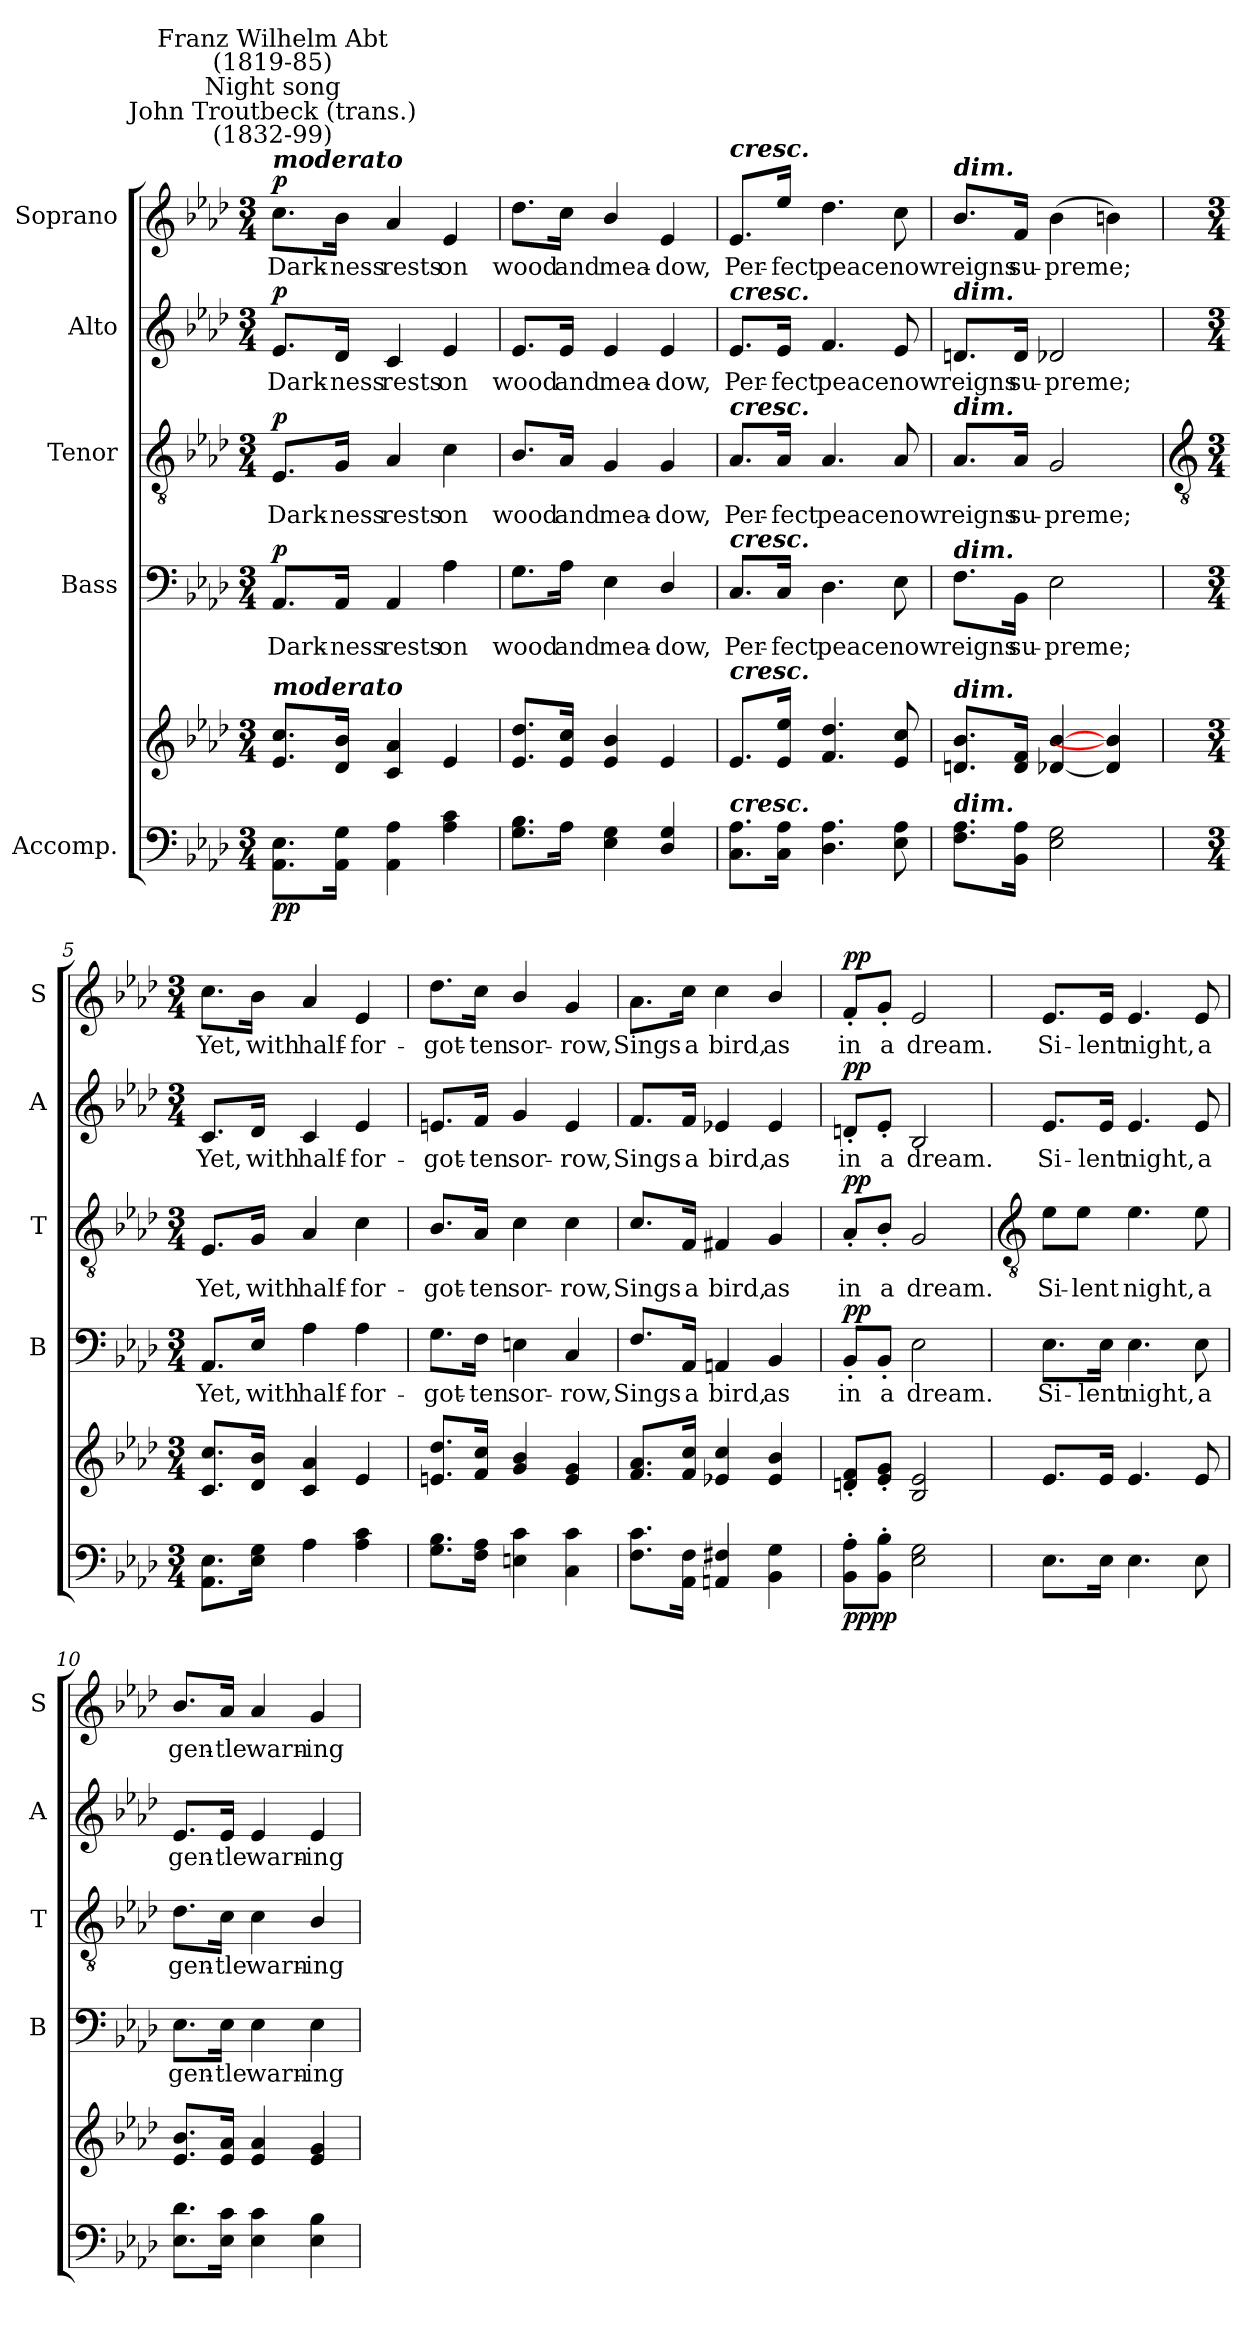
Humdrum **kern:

**kern	**kern	**dynam	**kern	**text	**dynam	**kern	**text	**dynam	**kern	**text	**dynam	**kern	**text	**dynam
*part5	*part5	*part5	*part4	*part4	*part4	*part3	*part3	*part3	*part2	*part2	*part2	*part1	*part1	*part1
*staff6	*staff5	*staff5/6	*staff4	*staff4	*staff4	*staff3	*staff3	*staff3	*staff2	*staff2	*staff2	*staff1	*staff1	*staff1
*I"Accomp.	*	*	*I"Bass	*	*	*I"Tenor	*	*	*I"Alto	*	*	*I"Soprano	*	*
*	*	*	*I'B	*	*	*I'T	*	*	*I'A	*	*	*I'S	*	*
*clefF4	*clefG2	*	*clefF4	*	*	*clefGv2	*	*	*clefG2	*	*	*clefG2	*	*
*k[b-e-a-d-]	*k[b-e-a-d-]	*	*k[b-e-a-d-]	*	*	*k[b-e-a-d-]	*	*	*k[b-e-a-d-]	*	*	*k[b-e-a-d-]	*	*
*A-:	*A-:	*	*A-:	*	*	*A-:	*	*	*A-:	*	*	*A-:	*	*
*M3/4	*M3/4	*	*M3/4	*	*	*M3/4	*	*	*M3/4	*	*	*M3/4	*	*
*MM60	*MM60	*	*MM60	*	*	*MM60	*	*	*MM60	*	*	*MM60	*	*
=1	=1	=1	=1	=1	=1	=1	=1	=1	=1	=1	=1	=1	=1	=1
!	!	!	!	!	!	!	!	!	!	!	!	!LO:TX:a:Bi:t=moderato	!	!
!	!	!	!	!	!	!	!	!	!	!	!	!LO:TX:a:cj:t=John Troutbeck (trans.)\n(1832-99)	!	!
!	!	!	!	!	!	!	!	!	!	!	!	!LO:TX:a:cj:t=Night song	!	!
!	!	!	!	!	!	!	!	!	!	!	!	!LO:TX:a:cj:t=Franz Wilhelm Abt\n(1819-85)	!	!
!	!LO:TX:a:Bi:t=moderato	!	!	!	!	!	!	!	!	!	!	!	!	!
!	!	!LO:DY:b=2	!	!LO:LY:b	!	!	!LO:LY:b	!	!	!LO:LY:b	!	!	!LO:LY:b	!
!	!	!LO:DY:n=1:b	!	!	!LO:DY:b	!	!	!LO:DY:b	!	!	!LO:DY:b	!	!	!LO:DY:b
8.AA- 8.E-L	8.e-\ 8.cc\L	p p	8.AA-/L	Dark-	p	8.E-/L	Dark-	p	8.e-/L	Dark-	p	8.cc\L	Dark-	p
!	!	!	!	!LO:LY:b	!	!	!LO:LY:b	!	!	!LO:LY:b	!	!	!LO:LY:b	!
16AA- 16GJ	16d-/ 16b-/J	.	16AA-/Jk	-ness	.	16G/Jk	-ness	.	16d-/Jk	-ness	.	16b-\Jk	-ness	.
!	!	!	!	!LO:LY:b	!	!	!LO:LY:b	!	!	!LO:LY:b	!	!	!LO:LY:b	!
4AA- 4A-	4c 4a-	.	4AA-	rests	.	4A-	rests	.	4c	rests	.	4a-	rests	.
!	!	!	!	!LO:LY:b	!	!	!LO:LY:b	!	!	!LO:LY:b	!	!	!LO:LY:b	!
4A- 4c	4e-	.	4A-	on	.	4c	on	.	4e-	on	.	4e-	on	.
=2	=2	=2	=2	=2	=2	=2	=2	=2	=2	=2	=2	=2	=2	=2
!	!	!	!	!LO:LY:b	!	!	!LO:LY:b	!	!	!LO:LY:b	!	!	!LO:LY:b	!
8.G 8.B-L	8.e- 8.dd-L	.	8.G\L	wood	.	8.B-/L	wood	.	8.e-/L	wood	.	8.dd-\L	wood	.
!	!	!	!	!LO:LY:b	!	!	!LO:LY:b	!	!	!LO:LY:b	!	!	!LO:LY:b	!
16A-J	16e- 16ccJ	.	16A-\Jk	and	.	16A-/Jk	and	.	16e-/Jk	and	.	16cc\Jk	and	.
!	!	!	!	!LO:LY:b	!	!	!LO:LY:b	!	!	!LO:LY:b	!	!	!LO:LY:b	!
4E- 4G	4e-/ 4b-/	.	4E-	mea-	.	4G	mea-	.	4e-	mea-	.	4b-/	mea-	.
!	!	!	!	!LO:LY:b	!	!	!LO:LY:b	!	!	!LO:LY:b	!	!	!LO:LY:b	!
4D-/ 4G/	4e-	.	4D-/	-dow,	.	4G	-dow,	.	4e-	-dow,	.	4e-	-dow,	.
=3	=3	=3	=3	=3	=3	=3	=3	=3	=3	=3	=3	=3	=3	=3
!	!	!	!	!	!	!	!	!	!	!	!	!LO:TX:a:Bi:t=cresc.	!	!
!	!	!	!	!	!	!	!	!	!LO:TX:a:Bi:t=cresc.	!	!	!	!	!
!	!	!	!	!	!	!LO:TX:a:Bi:t=cresc.	!	!	!	!	!	!	!	!
!	!	!	!LO:TX:a:Bi:t=cresc.	!	!	!	!	!	!	!	!	!	!	!
!	!LO:TX:a:Bi:t=cresc.	!	!	!	!	!	!	!	!	!	!	!	!	!
!LO:TX:a:Bi:t=cresc.	!	!	!	!	!	!	!	!	!	!	!	!	!	!
!	!	!	!	!LO:LY:b	!	!	!LO:LY:b	!	!	!LO:LY:b	!	!	!LO:LY:b	!
8.C 8.A-L	8.e-L	.	8.C/L	Per-	.	8.A-/L	Per-	.	8.e-/L	Per-	.	8.e-/L	Per-	.
!	!	!	!	!LO:LY:b	!	!	!LO:LY:b	!	!	!LO:LY:b	!	!	!LO:LY:b	!
16C 16A-J	16e- 16ee-J	.	16C/Jk	-fect	.	16A-/Jk	-fect	.	16e-/Jk	-fect	.	16ee-/Jk	-fect	.
!	!	!	!	!LO:LY:b	!	!	!LO:LY:b	!	!	!LO:LY:b	!	!	!LO:LY:b	!
4.D- 4.A-	4.f 4.dd-	.	4.D-	peace	.	4.A-	peace	.	4.f	peace	.	4.dd-	peace	.
!	!	!	!	!LO:LY:b	!	!	!LO:LY:b	!	!	!LO:LY:b	!	!	!LO:LY:b	!
8E- 8A-	8e- 8cc	.	8E-	now	.	8A-	now	.	8e-	now	.	8cc	now	.
=4	=4	=4	=4	=4	=4	=4	=4	=4	=4	=4	=4	=4	=4	=4
!	!	!	!	!	!	!	!	!	!	!	!	!LO:TX:a:Bi:t=dim.	!	!
!	!	!	!	!	!	!	!	!	!LO:TX:a:Bi:t=dim.	!	!	!	!	!
!	!	!	!	!	!	!LO:TX:a:Bi:t=dim.	!	!	!	!	!	!	!	!
!	!	!	!LO:TX:a:Bi:t=dim.	!	!	!	!	!	!	!	!	!	!	!
!	!LO:TX:a:Bi:t=dim.	!	!	!	!	!	!	!	!	!	!	!	!	!
!LO:TX:a:Bi:t=dim.	!	!	!	!	!	!	!	!	!	!	!	!	!	!
!	!	!	!	!LO:LY:b	!	!	!LO:LY:b	!	!	!LO:LY:b	!	!	!LO:LY:b	!
8.F 8.A-L	8.dn/ 8.b-/L	.	8.F\L	reigns	.	8.A-/L	reigns	.	8.dn/L	reigns	.	8.b-/L	reigns	.
!	!	!	!	!LO:LY:b	!	!	!LO:LY:b	!	!	!LO:LY:b	!	!	!LO:LY:b	!
16BB- 16A-J	16d 16fJ	.	16BB-\Jk	su-	.	16A-/Jk	su-	.	16d/Jk	su-	.	16f/Jk	su-	.
!	!	!	!	!LO:LY:b	!	!	!LO:LY:b	!	!	!LO:LY:b	!	!	!LO:LY:b	!
2E- 2G	[4d-X [4b-	.	2E-	-preme;	.	2G	-preme;	.	2d-X	-preme;	.	(>4b-	-preme;	.
.	4d-] 4b]	.	.	.	.	.	.	.	.	.	.	4bn)	.	.
!!LO:LB:g=z
=5	=5	=5	=5	=5	=5	=5	=5	=5	=5	=5	=5	=5	=5	=5
*	*	*	*	*	*	*clefGv2	*	*	*	*	*	*	*	*
*M3/4	*M3/4	*	*M3/4	*	*	*M3/4	*	*	*M3/4	*	*	*M3/4	*	*
!	!	!	!	!LO:LY:b	!	!	!LO:LY:b	!	!	!LO:LY:b	!	!	!LO:LY:b	!
8.AA- 8.E-L	8.c 8.ccL	.	8.AA-/L	Yet,	.	8.E-/L	Yet,	.	8.c/L	Yet,	.	8.cc\L	Yet,	.
!	!	!	!	!LO:LY:b	!	!	!LO:LY:b	!	!	!LO:LY:b	!	!	!LO:LY:b	!
16E- 16GJ	16d-/ 16b-/J	.	16E-/Jk	with	.	16G/Jk	with	.	16d-/Jk	with	.	16b-\Jk	with	.
!	!	!	!	!LO:LY:b	!	!	!LO:LY:b	!	!	!LO:LY:b	!	!	!LO:LY:b	!
4A-	4c 4a-	.	4A-	half-	.	4A-	half-	.	4c	half-	.	4a-	half-	.
!	!	!	!	!LO:LY:b	!	!	!LO:LY:b	!	!	!LO:LY:b	!	!	!LO:LY:b	!
4A- 4c	4e-	.	4A-	-for-	.	4c	-for-	.	4e-	-for-	.	4e-	-for-	.
=6	=6	=6	=6	=6	=6	=6	=6	=6	=6	=6	=6	=6	=6	=6
!	!	!	!	!LO:LY:b	!	!	!LO:LY:b	!	!	!LO:LY:b	!	!	!LO:LY:b	!
8.G 8.B-L	8.en 8.dd-L	.	8.G\L	-got-	.	8.B-/L	-got-	.	8.en/L	-got-	.	8.dd-\L	-got-	.
!	!	!	!	!LO:LY:b	!	!	!LO:LY:b	!	!	!LO:LY:b	!	!	!LO:LY:b	!
16F 16A-J	16f 16ccJ	.	16F\Jk	-ten	.	16A-/Jk	-ten	.	16f/Jk	-ten	.	16cc\Jk	-ten	.
!	!	!	!	!LO:LY:b	!	!	!LO:LY:b	!	!	!LO:LY:b	!	!	!LO:LY:b	!
4En 4c	4g/ 4b-/	.	4En	sor-	.	4c	sor-	.	4g	sor-	.	4b-/	sor-	.
!	!	!	!	!LO:LY:b	!	!	!LO:LY:b	!	!	!LO:LY:b	!	!	!LO:LY:b	!
4C 4c	4e 4g	.	4C	-row,	.	4c	-row,	.	4e	-row,	.	4g	-row,	.
=7	=7	=7	=7	=7	=7	=7	=7	=7	=7	=7	=7	=7	=7	=7
!	!	!	!	!LO:LY:b	!	!	!LO:LY:b	!	!	!LO:LY:b	!	!	!LO:LY:b	!
8.F 8.cL	8.f 8.a-L	.	8.F/L	Sings	.	8.c/L	Sings	.	8.f/L	Sings	.	8.a-\L	Sings	.
!	!	!	!	!LO:LY:b	!	!	!LO:LY:b	!	!	!LO:LY:b	!	!	!LO:LY:b	!
16AA- 16FJ	16f 16ccJ	.	16AA-/Jk	a	.	16F/Jk	a	.	16f/Jk	a	.	16cc\Jk	a	.
!	!	!	!	!LO:LY:b	!	!	!LO:LY:b	!	!	!LO:LY:b	!	!	!LO:LY:b	!
4AAn 4F#X	4e-X 4cc	.	4AAn	bird,	.	4F#X	bird,	.	4e-X	bird,	.	4cc	bird,	.
!	!	!	!	!LO:LY:b	!	!	!LO:LY:b	!	!	!LO:LY:b	!	!	!LO:LY:b	!
4BB- 4G	4e-/ 4b-/	.	4BB-	as	.	4G	as	.	4e-	as	.	4b-/	as	.
=8	=8	=8	=8	=8	=8	=8	=8	=8	=8	=8	=8	=8	=8	=8
!	!	!LO:DY:b=2	!	!LO:LY:b	!	!	!LO:LY:b	!	!	!LO:LY:b	!	!	!LO:LY:b	!
!	!	!LO:DY:n=1:b	!	!	!LO:DY:b	!	!	!LO:DY:b	!	!	!LO:DY:b	!	!	!LO:DY:b
8BB-' 8A-'L	8dn' 8f'L	pp pp	8BB-'/L	in	pp	8A-'/L	in	pp	8dn'/L	in	pp	8f'/L	in	pp
!	!	!	!	!LO:LY:b	!	!	!LO:LY:b	!	!	!LO:LY:b	!	!	!LO:LY:b	!
8BB-' 8B-'J	8e-' 8g'J	.	8BB-'/J	a	.	8B-'/J	a	.	8e-'/J	a	.	8g'/J	a	.
!	!	!	!	!LO:LY:b	!	!	!LO:LY:b	!	!	!LO:LY:b	!	!	!LO:LY:b	!
2E- 2G	2B- 2e-	.	2E-	dream.	.	2G	dream.	.	2B-	dream.	.	2e-	dream.	.
!!LO:LB:g=z
=9	=9	=9	=9	=9	=9	=9	=9	=9	=9	=9	=9	=9	=9	=9
*	*	*	*	*	*	*clefGv2	*	*	*	*	*	*	*	*
!	!	!	!	!LO:LY:b	!	!	!LO:LY:b	!	!	!LO:LY:b	!	!	!LO:LY:b	!
8.E-L	8.e-L	.	8.E-\L	Si-	.	8e-\L	Si-	.	8.e-/L	Si-	.	8.e-/L	Si-	.
!	!	!	!	!	!	!	!LO:LY:b	!	!	!	!	!	!	!
.	.	.	.	.	.	8e-\J	-lent	.	.	.	.	.	.	.
!	!	!	!	!LO:LY:b	!	!	!	!	!	!LO:LY:b	!	!	!LO:LY:b	!
16E-J	16e-J	.	16E-\Jk	-lent	.	.	.	.	16e-/Jk	-lent	.	16e-/Jk	-lent	.
!	!	!	!	!LO:LY:b	!	!	!LO:LY:b	!	!	!LO:LY:b	!	!	!LO:LY:b	!
4.E-	4.e-	.	4.E-	night,	.	4.e-	night,	.	4.e-	night,	.	4.e-	night,	.
!	!	!	!	!LO:LY:b	!	!	!LO:LY:b	!	!	!LO:LY:b	!	!	!LO:LY:b	!
8E-	8e-	.	8E-	a	.	8e-	a	.	8e-	a	.	8e-	a	.
=10	=10	=10	=10	=10	=10	=10	=10	=10	=10	=10	=10	=10	=10	=10
!	!	!	!	!LO:LY:b	!	!	!LO:LY:b	!	!	!LO:LY:b	!	!	!LO:LY:b	!
8.E- 8.d-L	8.e-/ 8.b-/L	.	8.E-\L	gen-	.	8.d-\L	gen-	.	8.e-/L	gen-	.	8.b-/L	gen-	.
!	!	!	!	!LO:LY:b	!	!	!LO:LY:b	!	!	!LO:LY:b	!	!	!LO:LY:b	!
16E- 16cJ	16e- 16a-J	.	16E-\Jk	-tle	.	16c\Jk	-tle	.	16e-/Jk	-tle	.	16a-/Jk	-tle	.
!	!	!	!	!LO:LY:b	!	!	!LO:LY:b	!	!	!LO:LY:b	!	!	!LO:LY:b	!
4E- 4c	4e- 4a-	.	4E-	warn-	.	4c	warn-	.	4e-	warn-	.	4a-	warn-	.
!	!	!	!	!LO:LY:b	!	!	!LO:LY:b	!	!	!LO:LY:b	!	!	!LO:LY:b	!
4E- 4B-	4e- 4g	.	4E-	-ing	.	4B-/	-ing	.	4e-	-ing	.	4g	-ing	.
=	=	=	=	=	=	=	=	=	=	=	=	=	=	=
*-	*-	*-	*-	*-	*-	*-	*-	*-	*-	*-	*-	*-	*-	*-
